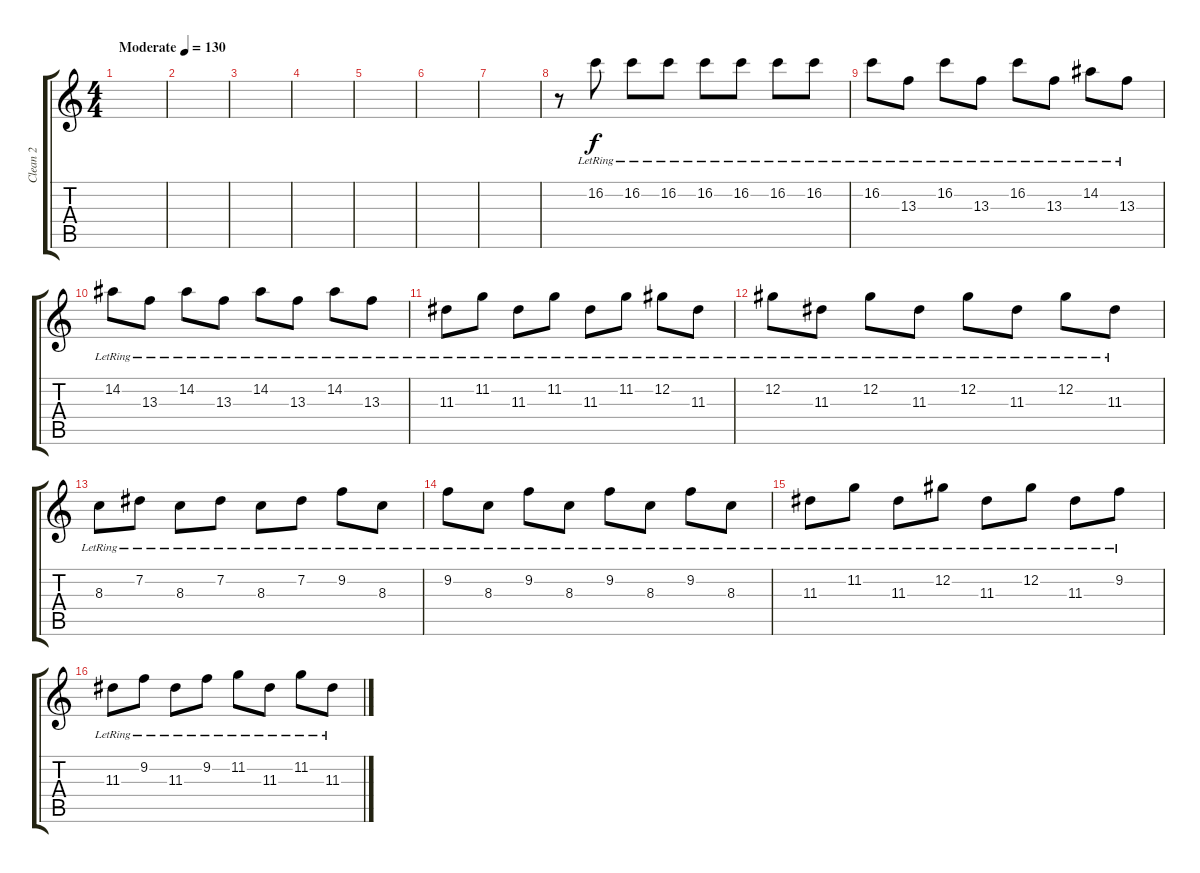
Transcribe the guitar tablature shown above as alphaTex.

\track ("Clean 2" "Clean 2") {instrument electricguitarjazz bank 98}
\staff {score tabs}
\tuning (Db4 Ab3 E3 B2 Gb2 B1) {hide}
\ts (4 4)
\tempo (130 "Moderate")
\clef g2
\ks c
|
|
|
|
|
|
|
r.8 16.2{lr}.8 16.2{lr}.8 16.2{lr}.8 16.2{lr}.8 16.2{lr}.8 16.2{lr}.8 16.2{lr}.8 |
16.2{lr}.8 13.3{lr}.8 16.2{lr}.8 13.3{lr}.8 16.2{lr}.8 13.3{lr}.8 14.2{lr}.8 13.3{lr}.8 |
14.2{lr}.8 13.3{lr}.8 14.2{lr}.8 13.3{lr}.8 14.2{lr}.8 13.3{lr}.8 14.2{lr}.8 13.3{lr}.8 |
11.3{lr}.8 11.2{lr}.8 11.3{lr}.8 11.2{lr}.8 11.3{lr}.8 11.2{lr}.8 12.2{lr}.8 11.3{lr}.8 |
12.2{lr}.8 11.3{lr}.8 12.2{lr}.8 11.3{lr}.8 12.2{lr}.8 11.3{lr}.8 12.2{lr}.8 11.3{lr}.8 |
8.3{lr}.8 7.2{lr}.8 8.3{lr}.8 7.2{lr}.8 8.3{lr}.8 7.2{lr}.8 9.2{lr}.8 8.3{lr}.8 |
9.2{lr}.8 8.3{lr}.8 9.2{lr}.8 8.3{lr}.8 9.2{lr}.8 8.3{lr}.8 9.2{lr}.8 8.3{lr}.8 |
11.3{lr}.8 11.2{lr}.8 11.3{lr}.8 12.2{lr}.8 11.3{lr}.8 12.2{lr}.8 11.3{lr}.8 9.2{lr}.8 |
11.3{lr}.8 9.2{lr}.8 11.3{lr}.8 9.2{lr}.8 11.2{lr}.8 11.3{lr}.8 11.2{lr}.8 11.3{lr}.8
